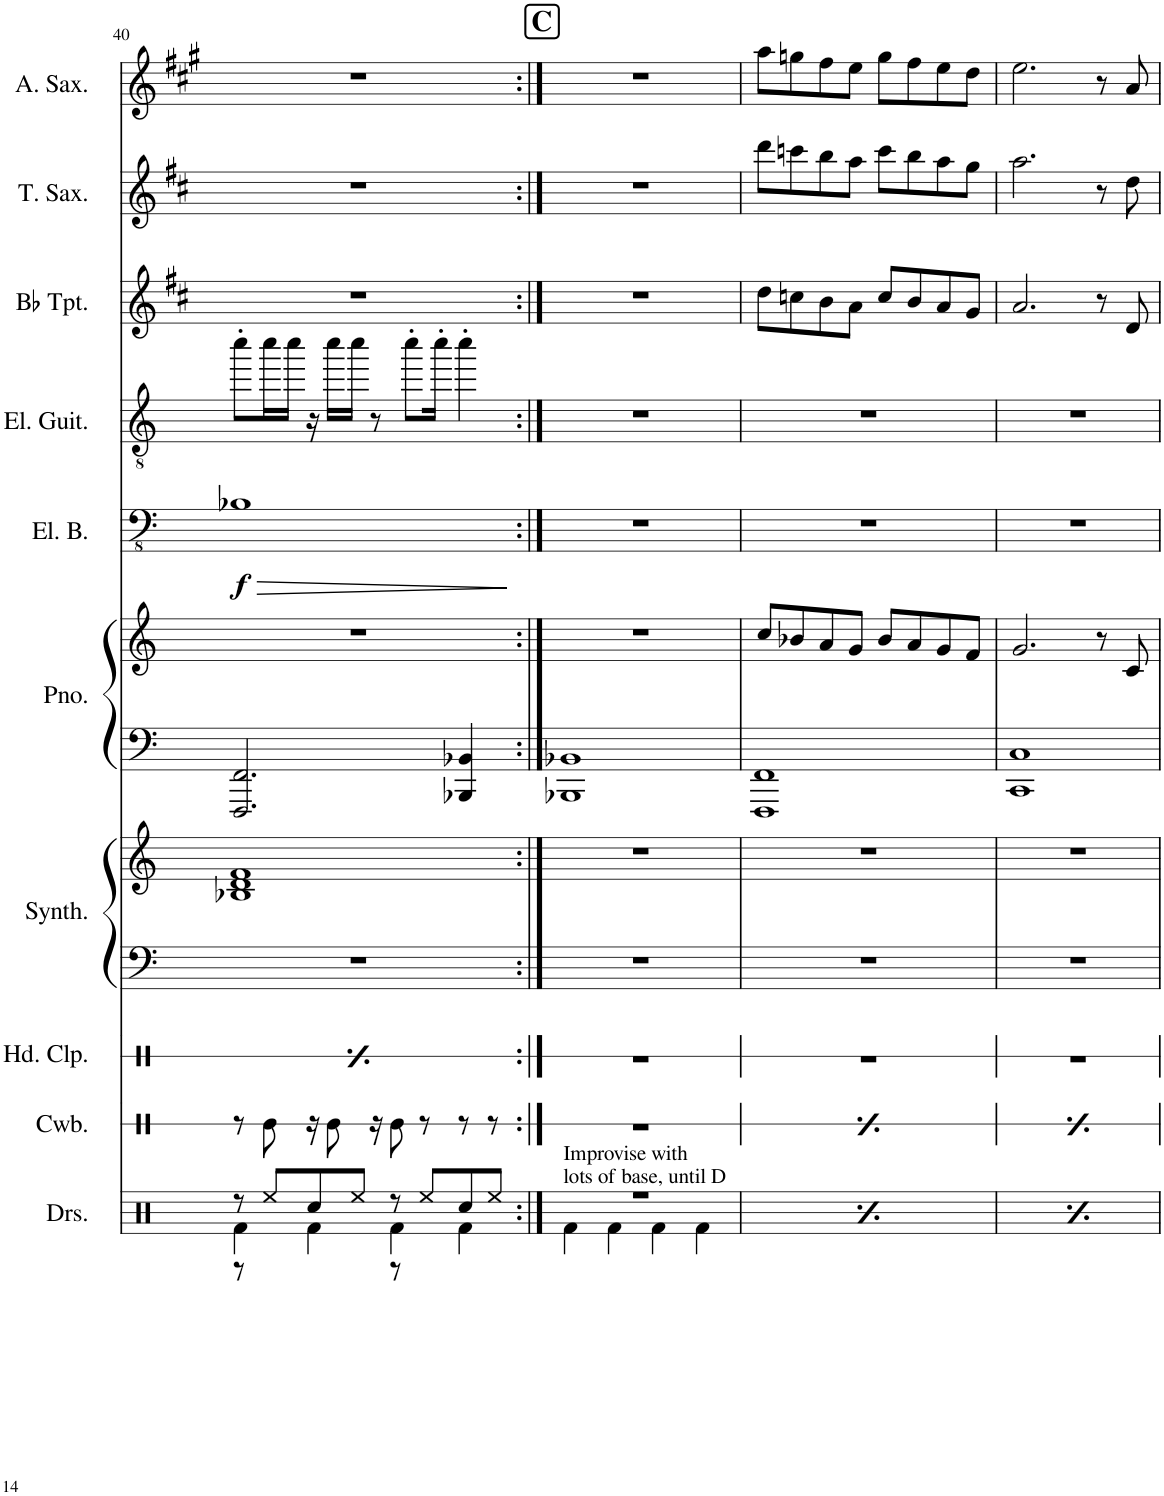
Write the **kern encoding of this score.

**kern	**kern	**kern	**kern	**kern	**kern	**kern	**kern	**dynam	**kern	**kern	**kern	**kern	**kern
*part11	*part10	*part9	*part8	*part8	*part7	*part7	*part6	*part6	*part5	*part4	*part3	*part2	*part1
*staff13	*staff12	*staff11	*staff10	*staff9	*staff8	*staff7	*staff6	*staff6	*staff5	*staff4	*staff3	*staff2	*staff1
*I"Drumset	*I"Cowbell	*I"Hand Clap	*I"Warm Synthesizer	*	*I"Piano	*	*I"Electric Bass	*	*I"Electric Guitar	*I"Bb Trumpet	*I"Baritone Saxophone	*I"Tenor Saxophone	*I"Alto Saxophone
*I'Drs.	*I'Cwb.	*I'Hd. Clp.	*I'Synth.	*	*I'Pno.	*	*I'El. B.	*	*I'El. Guit.	*I'Bb Tpt.	*I'Bar. Sax.	*I'T. Sax.	*I'A. Sax.
!!LO:PB:g=z
*clefX	*clefX	*clefX	*clefF4	*clefG2	*clefF4	*clefG2	*clefFv4	*	*clefGv2	*clefG2	*clefG2	*clefG2	*clefG2
*	*	*	*	*	*	*	*	*	*	*Trd1c2	*Trd12c21	*Trd8c14	*Trd5c9
*k[]	*k[]	*k[]	*k[]	*k[]	*k[]	*k[]	*k[]	*	*k[]	*k[f#c#]	*k[f#c#g#]	*k[f#c#]	*k[f#c#g#]
*M4/4	*M4/4	*M4/4	*M4/4	*M4/4	*M4/4	*M4/4	*M4/4	*	*M4/4	*M4/4	*M4/4	*M4/4	*M4/4
=40	=40	=40	=40	=40	=40	=40	=40	=40	=40	=40	=40	=40	=40
*^	*	*	*	*	*	*	*	*	*	*	*	*	*
*	*^	*	*	*	*	*	*	*	*	*	*	*	*	*
!	!	!	!	!	!	!	!	!	!	!LO:HP:b	!	!	!	!	!
!	!	!	!	!	!	!	!	!	!	!LO:DY:n=1:b	!	!	!	!	!
8r	4Rf\	8r	8r	8r	1r	1B-X 1d 1f	2.FFF/ 2.FF/	1r	1BB-X	> f	8ccc'\L	1r	8aa'~\L	1r	1r
8Ree/L	.	4.ryy	8Re\	16r	.	.	.	.	.	.	16ccc\L	.	16cccn\K	.	.
.	.	.	.	16r	.	.	.	.	.	.	16ccc\JJ	.	8eee'~\J	.	.
8Rcc/	4Rf\	.	16r	16Re/	.	.	.	.	.	.	16r	.	.	.	.
.	.	.	8Re\	16r	.	.	.	.	.	.	16ccc\LL	.	16ddd\KL	.	.
8Ree/J	.	.	.	8r	.	.	.	.	.	.	16ccc\JJ	.	8ccc\J	.	.
.	.	.	16r	.	.	.	.	.	.	.	8r	.	.	.	.
8r	4Rf\	8r	8Re\	4r	.	.	.	.	.	.	.	.	8ddd'~\L	.	.
.	.	.	.	.	.	.	.	.	.	.	8ccc'\L	.	.	.	.
8Ree/L	.	4.ryy	8r	.	.	.	.	.	.	.	.	.	8ccc'~\J	.	.
.	.	.	.	.	.	.	.	.	.	.	16ccc'\Jk	.	.	.	.
8Rcc/	4Rf\	.	8r	4Re/	.	.	4BBB-X/ 4BB-X/	.	.	.	4ccc'\	.	8aa'~\L	.	.
8Ree/J	.	.	8r	.	.	.	.	.	.	.	.	.	8ccc\J	.	.
*v	*v	*v	*	*	*	*	*	*	*	*	*	*	*	*	*
.	.	.	.	.	.	.	.	]	.	.	.	.	.
!!LO:REH:place=s1:a:B:cj:fs=14:t=C
=41:|!	=41:|!	=41:|!	=41:|!	=41:|!	=41:|!	=41:|!	=41:|!	=41:|!	=41:|!	=41:|!	=41:|!	=41:|!	=41:|!
*^	*	*	*	*	*	*	*	*	*	*	*	*	*
!LO:TX:a:t=Improvise with	!	!	!	!	!	!	!	!	!	!	!	!	!	!
!LO:TX:a:t=lots of base, until D	!	!	!	!	!	!	!	!	!	!	!	!	!	!
1r	4Rf\	1r	1r	1r	1r	1BBB-X 1BB-X	1r	1r	.	1r	1r	1r	1r	1r
.	4Rf\	.	.	.	.	.	.	.	.	.	.	.	.	.
.	4Rf\	.	.	.	.	.	.	.	.	.	.	.	.	.
.	4Rf\	.	.	.	.	.	.	.	.	.	.	.	.	.
=42	=42	=42	=42	=42	=42	=42	=42	=42	=42	=42	=42	=42	=42	=42
!LO:TX:a:t=Improvise with	!	!	!	!	!	!	!	!	!	!	!	!	!	!
!LO:TX:a:t=lots of base, until D	!	!	!	!	!	!	!	!	!	!	!	!	!	!
1r	4Rf\	1r	1r	1r	1r	1FFF 1FF	8cc/L	1r	.	1r	8dd\L	8aaa\L	8ddd\L	8aa\L
.	.	.	.	.	.	.	8b-X/	.	.	.	8ccn\	8gggn\J	8cccn\	8ggn\
.	4Rf\	.	.	.	.	.	8a/	.	.	.	8b\	8fff#\L	8bb\	8ff#\
.	.	.	.	.	.	.	8g/J	.	.	.	8a\J	8eee\J	8aa\J	8ee\J
.	4Rf\	.	.	.	.	.	8b-/L	.	.	.	8cc/L	8ggg\L	8ccc\L	8gg\L
.	.	.	.	.	.	.	8a/	.	.	.	8b/	8fff#\J	8bb\	8ff#\
.	4Rf\	.	.	.	.	.	8g/	.	.	.	8a/	8eee\L	8aa\	8ee\
.	.	.	.	.	.	.	8f/J	.	.	.	8g/J	8ddd\J	8gg\J	8dd\J
=43	=43	=43	=43	=43	=43	=43	=43	=43	=43	=43	=43	=43	=43	=43
!LO:TX:a:t=Improvise with	!	!	!	!	!	!	!	!	!	!	!	!	!	!
!LO:TX:a:t=lots of base, until D	!	!	!	!	!	!	!	!	!	!	!	!	!	!
1r	4Rf\	1r	1r	1r	1r	1CC 1C	2.g/	1r	.	1r	2.a/	2.eee	2.aa\	2.ee\
.	4Rf\	.	.	.	.	.	.	.	.	.	.	.	.	.
.	4Rf\	.	.	.	.	.	.	.	.	.	.	.	.	.
.	4Rf\	.	.	.	.	.	8r	.	.	.	8r	8r	8r	8r
.	.	.	.	.	.	.	8c/	.	.	.	8d/	8aa	8dd\	8a/
*v	*v	*	*	*	*	*	*	*	*	*	*	*	*	*
=	=	=	=	=	=	=	=	=	=	=	=	=	=
*-	*-	*-	*-	*-	*-	*-	*-	*-	*-	*-	*-	*-	*-
